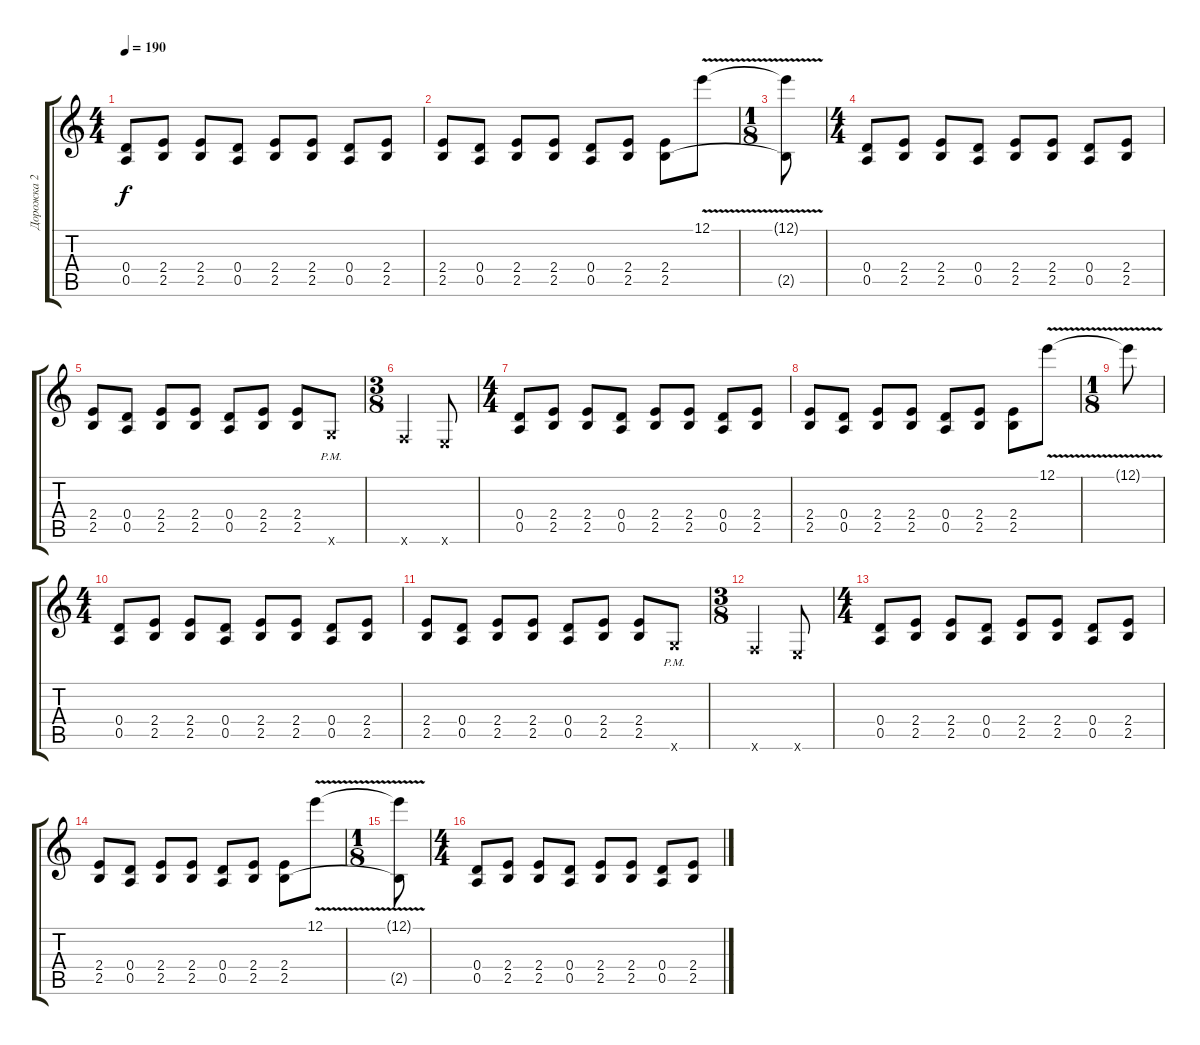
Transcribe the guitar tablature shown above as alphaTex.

\track ("Дорожка 2" "Дорожка 2") {instrument distortionguitar}
\staff {score tabs}
\tuning (E4 B3 G3 D3 A2 E2) {hide}
\ts (4 4)
\tempo 190
\clef g2
\ks c
(0.4 0.5).8{dy f} (2.4 2.5).8 (2.4 2.5).8 (0.4 0.5).8 (2.4 2.5).8 (2.4 2.5).8 (0.4 0.5).8 (2.4 2.5).8 |
(2.4 2.5).8 (0.4 0.5).8 (2.4 2.5).8 (2.4 2.5).8 (0.4 0.5).8 (2.4 2.5).8 (2.4 2.5).8 12.1{v}.8 |
\ts (1 8)
(12.1{t} 2.5{t}).8 |
\ts (4 4)
(0.4 0.5).8 (2.4 2.5).8 (2.4 2.5).8 (0.4 0.5).8 (2.4 2.5).8 (2.4 2.5).8 (0.4 0.5).8 (2.4 2.5).8 |
(2.4 2.5).8 (0.4 0.5).8 (2.4 2.5).8 (2.4 2.5).8 (0.4 0.5).8 (2.4 2.5).8 (2.4 2.5).8 3.6{pm x}.8 |
\ts (3 8)
1.6{x}.4 0.6{x}.8 |
\ts (4 4)
(0.4 0.5).8 (2.4 2.5).8 (2.4 2.5).8 (0.4 0.5).8 (2.4 2.5).8 (2.4 2.5).8 (0.4 0.5).8 (2.4 2.5).8 |
(2.4 2.5).8 (0.4 0.5).8 (2.4 2.5).8 (2.4 2.5).8 (0.4 0.5).8 (2.4 2.5).8 (2.4 2.5).8 12.1{v}.8 |
\ts (1 8)
12.1{t}.8 |
\ts (4 4)
(0.4 0.5).8 (2.4 2.5).8 (2.4 2.5).8 (0.4 0.5).8 (2.4 2.5).8 (2.4 2.5).8 (0.4 0.5).8 (2.4 2.5).8 |
(2.4 2.5).8 (0.4 0.5).8 (2.4 2.5).8 (2.4 2.5).8 (0.4 0.5).8 (2.4 2.5).8 (2.4 2.5).8 3.6{pm x}.8 |
\ts (3 8)
1.6{x}.4 0.6{x}.8 |
\ts (4 4)
(0.4 0.5).8 (2.4 2.5).8 (2.4 2.5).8 (0.4 0.5).8 (2.4 2.5).8 (2.4 2.5).8 (0.4 0.5).8 (2.4 2.5).8 |
(2.4 2.5).8 (0.4 0.5).8 (2.4 2.5).8 (2.4 2.5).8 (0.4 0.5).8 (2.4 2.5).8 (2.4 2.5).8 12.1{v}.8 |
\ts (1 8)
(12.1{t} 2.5{t}).8 |
\ts (4 4)
(0.4 0.5).8 (2.4 2.5).8 (2.4 2.5).8 (0.4 0.5).8 (2.4 2.5).8 (2.4 2.5).8 (0.4 0.5).8 (2.4 2.5).8
